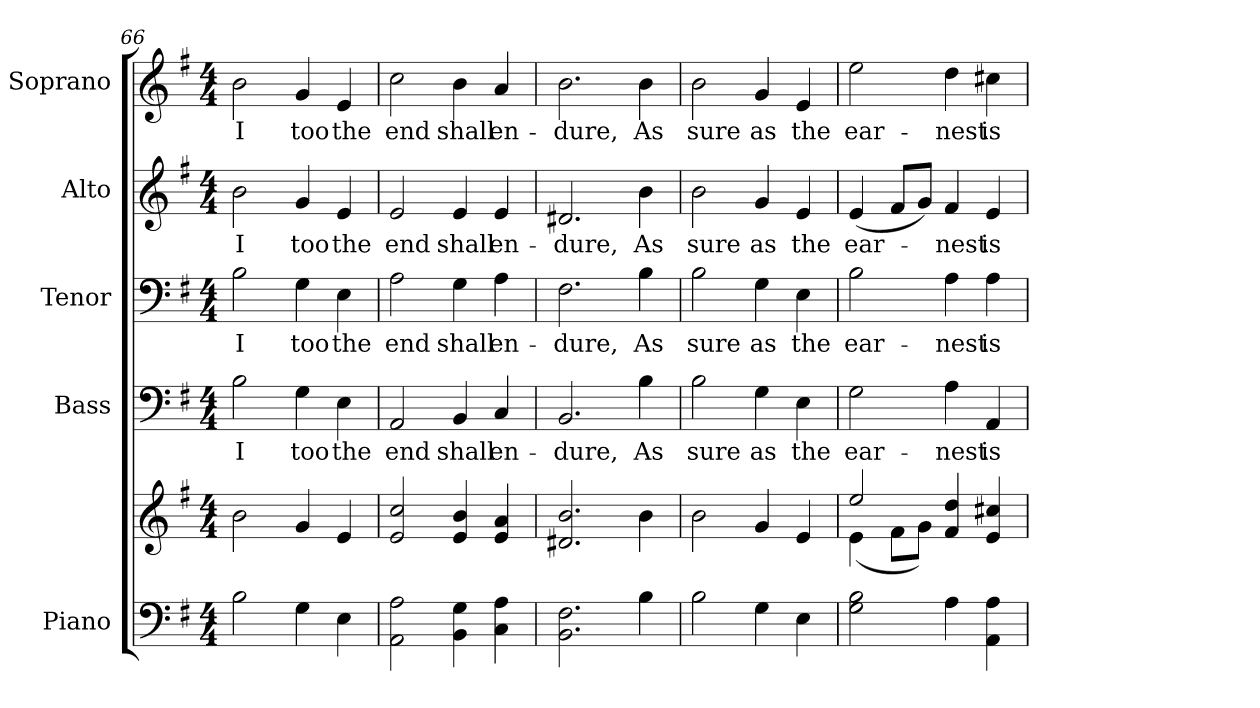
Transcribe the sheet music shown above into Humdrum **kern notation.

**kern	**kern	**kern	**text	**kern	**text	**kern	**text	**kern	**text
*part5	*part5	*part4	*part4	*part3	*part3	*part2	*part2	*part1	*part1
*staff6	*staff5	*staff4	*staff4	*staff3	*staff3	*staff2	*staff2	*staff1	*staff1
*I"Piano	*	*I"Bass	*	*I"Tenor	*	*I"Alto	*	*I"Soprano	*
*I'Pno.	*	*I'B.	*	*I'T.	*	*I'A.	*	*I'S.	*
*clefF4	*clefG2	*clefF4	*	*clefF4	*	*clefG2	*	*clefG2	*
*k[f#]	*k[f#]	*k[f#]	*	*k[f#]	*	*k[f#]	*	*k[f#]	*
*G:	*G:	*G:	*	*G:	*	*G:	*	*G:	*
*M4/4	*M4/4	*M4/4	*	*M4/4	*	*M4/4	*	*M4/4	*
=66	=66	=66	=66	=66	=66	=66	=66	=66	=66
!	!	!	!LO:LY:b:color=#000000	!	!	!	!	!	!
!	!	!	!	!	!LO:LY:b:color=#000000	!	!	!	!
!	!	!	!	!	!	!	!LO:LY:b:color=#000000	!	!
!	!	!	!	!	!	!	!	!	!LO:LY:b:color=#000000
2Bi\	2bi\	2Bi\	I	2Bi\	I	2bi\	I	2bi\	I
!	!	!	!LO:LY:b:color=#000000	!	!	!	!	!	!
!	!	!	!	!	!LO:LY:b:color=#000000	!	!	!	!
!	!	!	!	!	!	!	!LO:LY:b:color=#000000	!	!
!	!	!	!	!	!	!	!	!	!LO:LY:b:color=#000000
4Gi\	4gi/	4Gi\	too	4Gi\	too	4gi/	too	4gi/	too
!	!	!	!LO:LY:b:color=#000000	!	!	!	!	!	!
!	!	!	!	!	!LO:LY:b:color=#000000	!	!	!	!
!	!	!	!	!	!	!	!LO:LY:b:color=#000000	!	!
!	!	!	!	!	!	!	!	!	!LO:LY:b:color=#000000
4Ei\	4ei/	4Ei\	the	4Ei\	the	4ei/	the	4ei/	the
=67	=67	=67	=67	=67	=67	=67	=67	=67	=67
!	!	!	!LO:LY:b:color=#000000	!	!	!	!	!	!
!	!	!	!	!	!LO:LY:b:color=#000000	!	!	!	!
!	!	!	!	!	!	!	!LO:LY:b:color=#000000	!	!
!	!	!	!	!	!	!	!	!	!LO:LY:b:color=#000000
2AAi\ 2Ai	2ei/ 2cci	2AAi/	end	2Ai\	end	2ei/	end	2cci\	end
!	!	!	!LO:LY:b:color=#000000	!	!	!	!	!	!
!	!	!	!	!	!LO:LY:b:color=#000000	!	!	!	!
!	!	!	!	!	!	!	!LO:LY:b:color=#000000	!	!
!	!	!	!	!	!	!	!	!	!LO:LY:b:color=#000000
4BBi\ 4Gi	4ei/ 4bi	4BBi/	shall	4Gi\	shall	4ei/	shall	4bi\	shall
!	!	!	!LO:LY:b:color=#000000	!	!	!	!	!	!
!	!	!	!	!	!LO:LY:b:color=#000000	!	!	!	!
!	!	!	!	!	!	!	!LO:LY:b:color=#000000	!	!
!	!	!	!	!	!	!	!	!	!LO:LY:b:color=#000000
4Ci\ 4Ai	4ei/ 4ai	4Ci/	en-	4Ai\	en-	4ei/	en-	4ai/	en-
!!LO:PB:g=z
=68	=68	=68	=68	=68	=68	=68	=68	=68	=68
!	!	!	!LO:LY:b:color=#000000	!	!	!	!	!	!
!	!	!	!	!	!LO:LY:b:color=#000000	!	!	!	!
!	!	!	!	!	!	!	!LO:LY:b:color=#000000	!	!
!	!	!	!	!	!	!	!	!	!LO:LY:b:color=#000000
2.BBi\ 2.F#i	2.d#Xi/ 2.bi	2.BBi/	-dure,	2.F#i\	-dure,	2.d#Xi/	-dure,	2.bi\	-dure,
!	!	!	!LO:LY:b:color=#000000	!	!	!	!	!	!
!	!	!	!	!	!LO:LY:b:color=#000000	!	!	!	!
!	!	!	!	!	!	!	!LO:LY:b:color=#000000	!	!
!	!	!	!	!	!	!	!	!	!LO:LY:b:color=#000000
4Bi\	4bi\	4Bi\	As	4Bi\	As	4bi\	As	4bi\	As
=69	=69	=69	=69	=69	=69	=69	=69	=69	=69
!	!	!	!LO:LY:b:color=#000000	!	!	!	!	!	!
!	!	!	!	!	!LO:LY:b:color=#000000	!	!	!	!
!	!	!	!	!	!	!	!LO:LY:b:color=#000000	!	!
!	!	!	!	!	!	!	!	!	!LO:LY:b:color=#000000
2Bi\	2bi\	2Bi\	sure	2Bi\	sure	2bi\	sure	2bi\	sure
!	!	!	!LO:LY:b:color=#000000	!	!	!	!	!	!
!	!	!	!	!	!LO:LY:b:color=#000000	!	!	!	!
!	!	!	!	!	!	!	!LO:LY:b:color=#000000	!	!
!	!	!	!	!	!	!	!	!	!LO:LY:b:color=#000000
4Gi\	4gi/	4Gi\	as	4Gi\	as	4gi/	as	4gi/	as
!	!	!	!LO:LY:b:color=#000000	!	!	!	!	!	!
!	!	!	!	!	!LO:LY:b:color=#000000	!	!	!	!
!	!	!	!	!	!	!	!LO:LY:b:color=#000000	!	!
!	!	!	!	!	!	!	!	!	!LO:LY:b:color=#000000
4Ei\	4ei/	4Ei\	the	4Ei\	the	4ei/	the	4ei/	the
=70	=70	=70	=70	=70	=70	=70	=70	=70	=70
*	*^	*	*	*	*	*	*	*	*
!	!	!	!	!LO:LY:b:color=#000000	!	!	!	!	!	!
!	!	!	!	!	!	!LO:LY:b:color=#000000	!	!	!	!
!	!	!	!	!	!	!	!	!LO:LY:b:color=#000000	!	!
!	!	!	!	!	!	!	!	!	!	!LO:LY:b:color=#000000
2Gi\ 2Bi	2eei/	(4ei\	2Gi\	ear-	2Bi\	ear-	(4ei/	ear-	2eei\	ear-
.	.	8f#i\L	.	.	.	.	8f#i/L	.	.	.
.	.	8gi\J)	.	.	.	.	8gi/J)	.	.	.
!	!	!	!	!LO:LY:b:color=#000000	!	!	!	!	!	!
!	!	!	!	!	!	!LO:LY:b:color=#000000	!	!	!	!
!	!	!	!	!	!	!	!	!LO:LY:b:color=#000000	!	!
!	!	!	!	!	!	!	!	!	!	!LO:LY:b:color=#000000
4Ai\	4f#i/ 4ddi	2ryy	4Ai\	-nest	4Ai\	-nest	4f#i/	-nest	4ddi\	-nest
!	!	!	!	!LO:LY:b:color=#000000	!	!	!	!	!	!
!	!	!	!	!	!	!LO:LY:b:color=#000000	!	!	!	!
!	!	!	!	!	!	!	!	!LO:LY:b:color=#000000	!	!
!	!	!	!	!	!	!	!	!	!	!LO:LY:b:color=#000000
4AAi\ 4Ai	4ei/ 4cc#Xi	.	4AAi/	is	4Ai\	is	4ei/	is	4cc#Xi\	is
*	*v	*v	*	*	*	*	*	*	*	*
=	=	=	=	=	=	=	=	=	=
*-	*-	*-	*-	*-	*-	*-	*-	*-	*-
